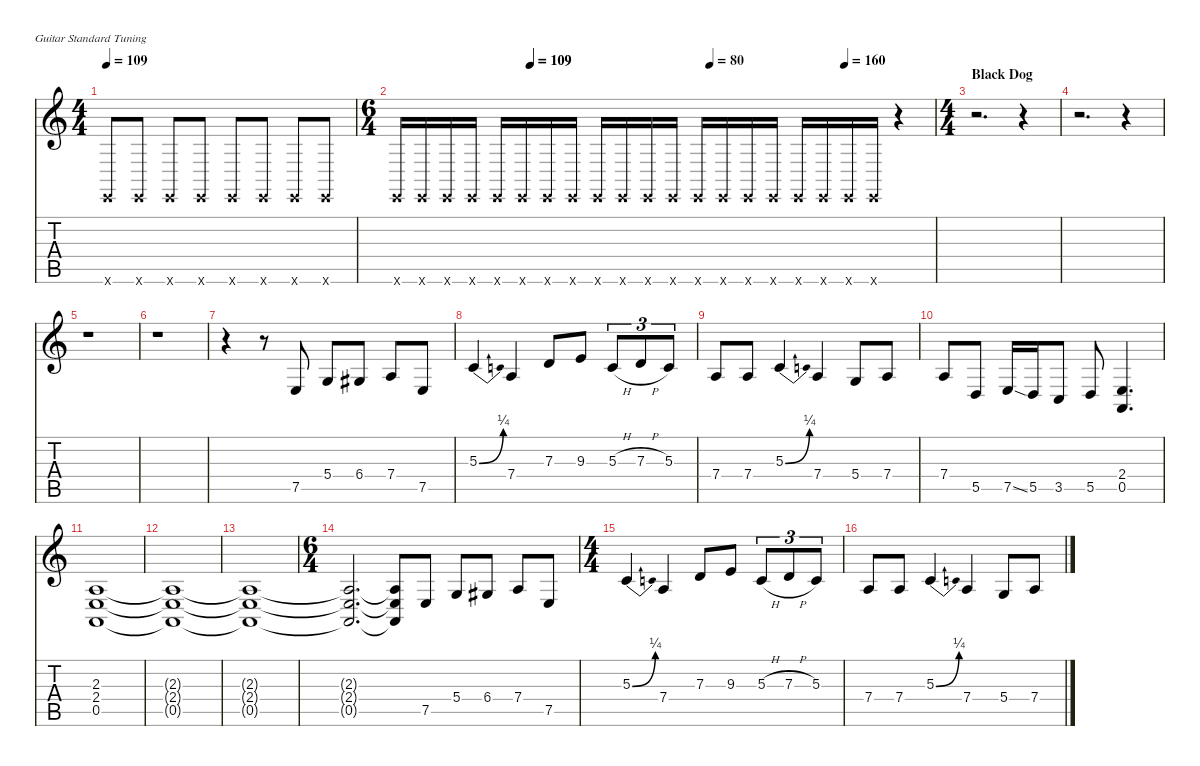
\defaultSystemsLayout 4
\hideDynamics
\bracketExtendMode nobrackets
\singleTrackTrackNamePolicy hidden
\multiTrackTrackNamePolicy hidden
\firstSystemTrackNameMode fullname
\firstSystemTrackNameOrientation horizontal
\otherSystemsTrackNameOrientation horizontal
\track ("OverDub-hid" "led.synth.") {instrument lead1square}
\staff {score tabs}
\tuning (E4 B3 G3 D3 A2 E2)
\ts (4 4)
\tempo 109
\clef g2
\ks c
0.6{x}.8{dy fff instrument overdrivenguitar} 0.6{x}.8{dy f} 0.6{x}.8{dy fff} 0.6{x}.8{dy f} 0.6{x}.8{dy fff} 0.6{x}.8{dy f} 0.6{x}.8{dy fff} 0.6{x}.8{dy f} |
\ts (6 4)
\tempo (109 0.2499)
\tempo (109 0.25)
\tempo (80 0.583333)
\tempo (160 0.833333)
0.6{x}.16{dy fff} 0.6{x}.16{dy f} 0.6{x}.16{dy fff} 0.6{x}.16{dy f} 0.6{x}.16{dy fff} 0.6{x}.16{dy f} 0.6{x}.16{dy fff} 0.6{x}.16{dy f} 0.6{x}.16{dy fff} 0.6{x}.16{dy f} 0.6{x}.16{dy fff} 0.6{x}.16{dy f} 0.6{x}.16{dy fff} 0.6{x}.16{dy f} 0.6{x}.16{dy fff} 0.6{x}.16{dy f} 0.6{x}.16 0.6{x}.16{dy mf} 0.6{x}.16{dy f} 0.6{x}.16{dy mp} r.4 |
\ts (4 4)
\section ("" "Black Dog")
r.2{d} r.4 |
r.2{d} r.4 |
r.1 |
r.1 |
r.4{instrument lead1square} r.8 7.5.8{dy f} 5.4.8 6.4{acc #}.8 7.4.8 7.5.8 |
5.3{be (bend 0 0 30 1)}.4 7.4.4 7.3.8 9.3.8 5.3{h}.8{tu (3 2)} 7.3{h}.8{tu (3 2)} 5.3.8{tu (3 2)} |
7.4.8 7.4.8 5.3{be (bend 0 0 30 1)}.4 7.4.4 5.4.8 7.4.8 |
7.4.8 5.5.8 7.5{ss}.16 5.5.16 3.5.8 5.5.8 (2.4 0.5).4{d} |
(2.3 2.4 0.5).1 |
(2.3{t} 2.4{t} 0.5{t}).1 |
(2.3{t} 2.4{t} 0.5{t}).1 |
\ts (6 4)
(2.3{t} 2.4{t} 0.5{t}).2{d} (2.3{t} 2.4{t} 0.5{t}).8 7.5.8 5.4.8 6.4{acc #}.8 7.4.8 7.5.8 |
\ts (4 4)
5.3{be (bend 0 0 30 1)}.4 7.4.4 7.3.8 9.3.8 5.3{h}.8{tu (3 2)} 7.3{h}.8{tu (3 2)} 5.3.8{tu (3 2)} |
7.4.8 7.4.8 5.3{be (bend 0 0 30 1)}.4 7.4.4 5.4.8 7.4.8
